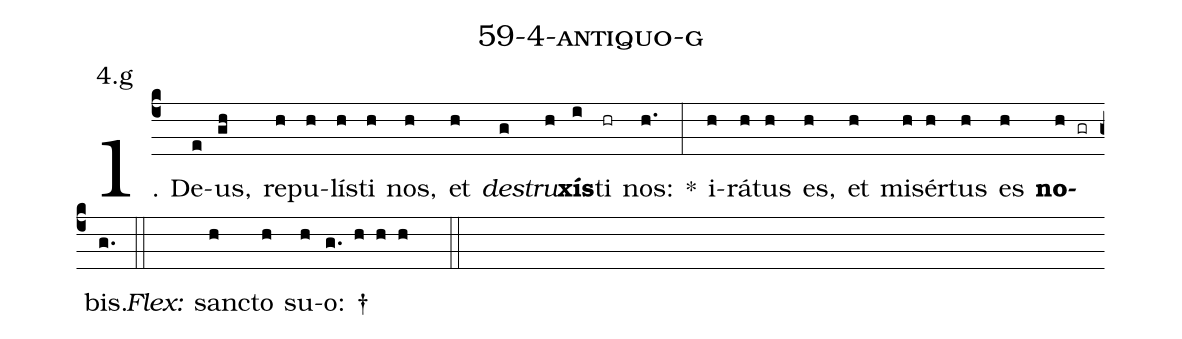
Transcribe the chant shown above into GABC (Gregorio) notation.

name: 59-4-antiquo-g;
annotation: 4.g;
%%
(c4)1. De(e)us,(gh) re(h)pu(h)lís(h)ti(h) nos,(h) et(h) <i>de</i>(g)<i>stru</i>(h)<b>xís</b>(i)ti(hr) nos:(h.) *(:) i(h)rá(h)tus(h) es,(h) et(h) mi(h)sér(h)tus(h) es(h) <b>no</b>(h gr)bis.(g.) (::)
<i>Flex:</i>()  sanc(h)to(h) su(h)o: †(g. h h h  ::)
